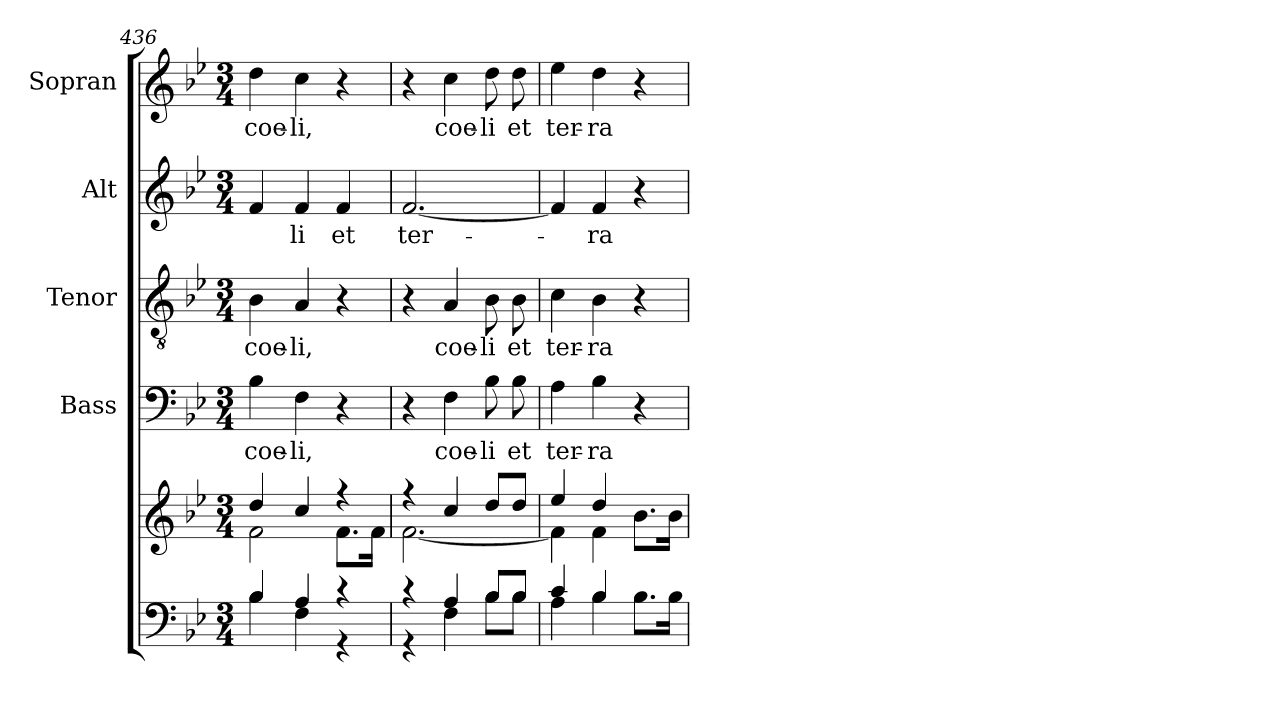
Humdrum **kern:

**kern	**kern	**kern	**text	**kern	**text	**kern	**text	**kern	**text
*part5	*part5	*part4	*part4	*part3	*part3	*part2	*part2	*part1	*part1
*staff6	*staff5	*staff4	*staff4	*staff3	*staff3	*staff2	*staff2	*staff1	*staff1
*	*	*I"Bass	*	*I"Tenor	*	*I"Alt	*	*I"Sopran	*
*	*	*I'B.	*	*I'T.	*	*I'A.	*	*I'S.	*
*clefF4	*clefG2	*clefF4	*	*clefGv2	*	*clefG2	*	*clefG2	*
*k[b-e-]	*k[b-e-]	*k[b-e-]	*	*k[b-e-]	*	*k[b-e-]	*	*k[b-e-]	*
*B-:	*B-:	*B-:	*	*B-:	*	*B-:	*	*B-:	*
*M3/4	*M3/4	*M3/4	*	*M3/4	*	*M3/4	*	*M3/4	*
=436	=436	=436	=436	=436	=436	=436	=436	=436	=436
*^	*^	*	*	*	*	*	*	*	*
!	!	!	!	!	!LO:LY:b	!	!LO:LY:b	!	!	!	!LO:LY:b
4B-/	4B-\	4dd/	2f\	4B-\	coe-	4B-\	coe-	4f/	.	4dd\	coe-
!	!	!	!	!	!LO:LY:b	!	!LO:LY:b	!	!LO:LY:b	!	!LO:LY:b
4A/	4F\	4cc/	.	4F\	-li,	4A/	-li,	4f/	-li	4cc\	-li,
!	!	!	!	!	!	!	!	!	!LO:LY:b	!	!
4r	4r	4ree	8.f\L	4r	.	4r	.	4f/	et	4r	.
.	.	.	16f\Jk	.	.	.	.	.	.	.	.
=437	=437	=437	=437	=437	=437	=437	=437	=437	=437	=437	=437
!	!	!	!	!	!	!	!	!	!LO:LY:b	!	!
4r	4r	4ree	[<2.f\	4r	.	4r	.	[2.f/	ter-	4r	.
!	!	!	!	!	!LO:LY:b	!	!LO:LY:b	!	!	!	!LO:LY:b
4A/	4F\	4cc/	.	4F\	coe-	4A/	coe-	.	.	4cc\	coe-
!	!	!	!	!	!LO:LY:b	!	!LO:LY:b	!	!	!	!LO:LY:b
8B-/L	8B-\L	8dd/L	.	8B-\	-li	8B-\	-li	.	.	8dd\	-li
!	!	!	!	!	!LO:LY:b	!	!LO:LY:b	!	!	!	!LO:LY:b
8B-/J	8B-\J	8dd/J	.	8B-\	et	8B-\	et	.	.	8dd\	et
=438	=438	=438	=438	=438	=438	=438	=438	=438	=438	=438	=438
!	!	!	!	!	!LO:LY:b	!	!LO:LY:b	!	!	!	!LO:LY:b
4c/	4A\	4ee-/	4f\]	4A\	ter-	4c\	ter-	4f/]	.	4ee-\	ter-
!	!	!	!	!	!LO:LY:b	!	!LO:LY:b	!	!LO:LY:b	!	!LO:LY:b
4B-/	4B-\	4dd/	4f\	4B-\	-ra	4B-\	-ra	4f/	-ra	4dd\	-ra
4ryy	8.B-\L	4ryy	8.b-\L	4r	.	4r	.	4r	.	4r	.
.	16B-\Jk	.	16b-\Jk	.	.	.	.	.	.	.	.
*v	*v	*	*	*	*	*	*	*	*	*	*
*	*v	*v	*	*	*	*	*	*	*	*
=	=	=	=	=	=	=	=	=	=
*-	*-	*-	*-	*-	*-	*-	*-	*-	*-
